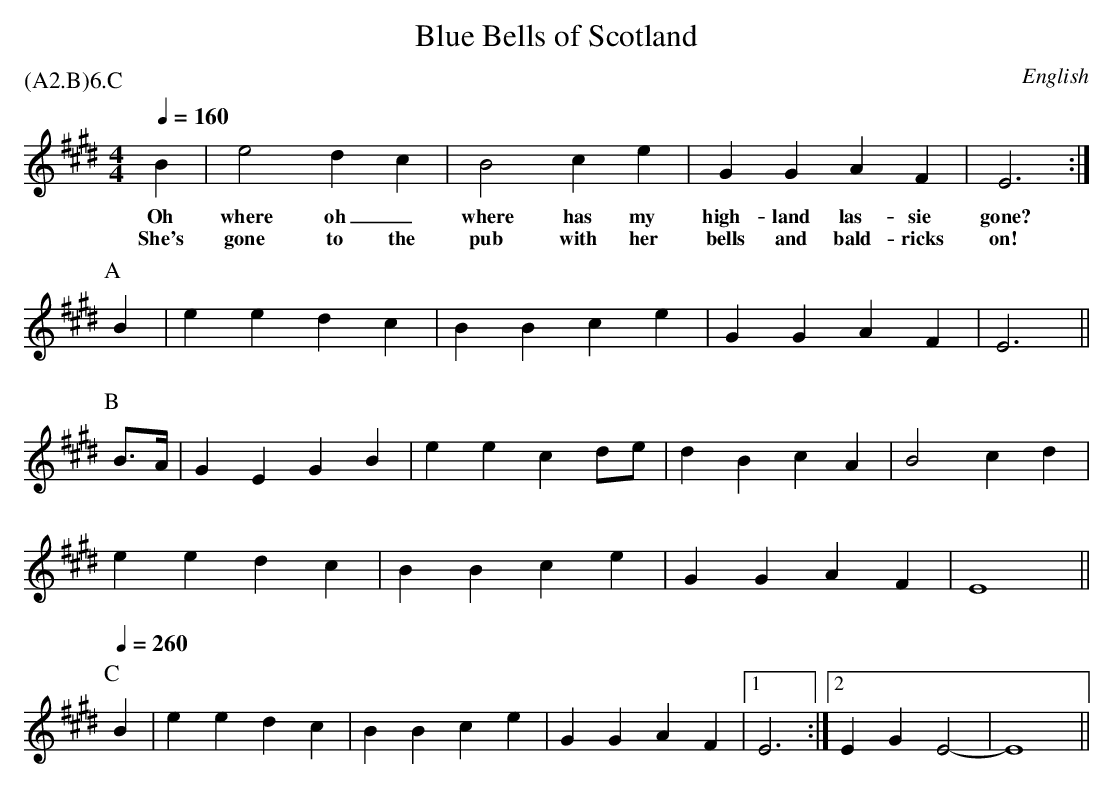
X:1
T:Blue Bells of Scotland
M:4/4
L:1/8
O:English
P:(A2.B)6.C
K:Emaj
Q:1/4=160
B2 | e4 d2 c2 | B4 c2 e2 | G2 G2 A2 F2 | E6 :|
w:Oh   where oh_     where has my   high-land las-sie   gone?
w:She's gone to the  pub with her bells   and  bald-ricks on!
P:A
B2 | e2 e2 d2 c2 | B2 B2 c2 e2 |\
G2 G2 A2 F2 | E6 ||
P:B
B>A |\
G2 E2 G2 B2 | e2 e2 c2 de |\
d2 B2 c2 A2 | B4 c2 d2 |
e2 e2 d2 c2 | B2 B2 c2 e2 | G2 G2 A2 F2 | E8 ||
P:C
Q:1/4=260
B2 | e2 e2 d2 c2 | B2 B2 c2 e2 |\
G2 G2 A2 F2 |  [1 E6 :|  [2 E2 G2 E4- | E8 ||
